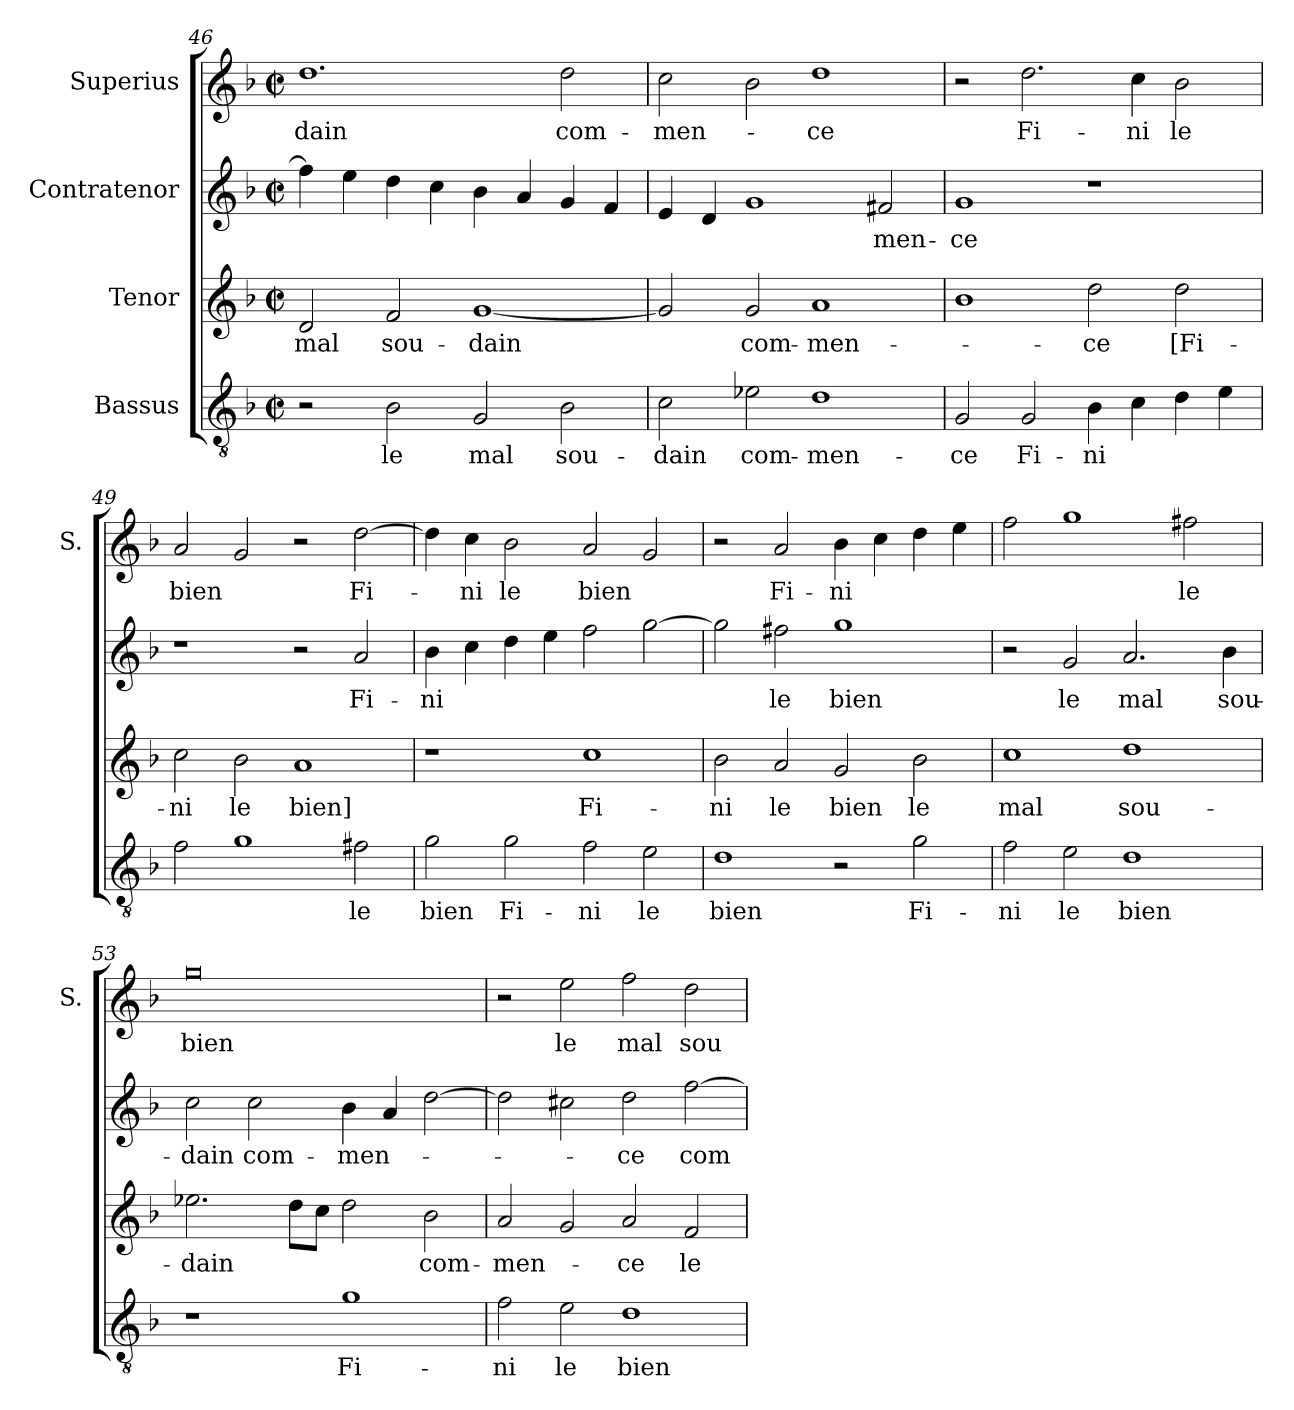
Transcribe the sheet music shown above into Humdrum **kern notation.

**kern	**text	**kern	**text	**kern	**text	**kern	**text
*part4	*part4	*part3	*part3	*part2	*part2	*part1	*part1
*staff4	*staff4	*staff3	*staff3	*staff2	*staff2	*staff1	*staff1
*I"Bassus	*	*I"Tenor	*	*I"Contratenor	*	*I"Superius	*
*	*	*	*	*	*	*I'S.	*
!!LO:PB:g=z
*clefGv2	*	*clefG2	*	*clefG2	*	*clefG2	*
*k[b-]	*	*k[b-]	*	*k[b-]	*	*k[b-]	*
*F:	*	*F:	*	*F:	*	*F:	*
*M2/2	*	*M2/2	*	*M2/2	*	*M2/2	*
*met(c|)	*	*met(c|)	*	*met(c|)	*	*met(c|)	*
=46	=46	=46	=46	=46	=46	=46	=46
2r	.	2d/	mal	4ff\]	.	1.dd\	-dain
.	.	.	.	4ee\	.	.	.
2B-\	le	2f/	sou-	4dd\	.	.	.
.	.	.	.	4cc\	.	.	.
2G/	mal	[1g/	-dain	4b-\	.	.	.
.	.	.	.	4a/	.	.	.
2B-\	sou-	.	.	4g/	.	2dd\	com-
.	.	.	.	4f/	.	.	.
=47	=47	=47	=47	=47	=47	=47	=47
2c\	-dain	2g/]	.	4e/	.	2cc\	-men-
.	.	.	.	4d/	.	.	.
2e-X\	com-	2g/	com-	1g/	.	2b-\	.
1d\	-men-	1a/	-men-	.	.	1dd\	-ce
.	.	.	.	2f#X/	-men-	.	.
=48	=48	=48	=48	=48	=48	=48	=48
2G/	-ce	1b-\	.	1g/	-ce	2r	.
2G/	Fi-	.	.	.	.	2.dd\	Fi-
4B-\	-ni	2dd\	-ce	1r	.	.	.
4c\	.	.	.	.	.	4cc\	-ni
4d\	.	2dd\	[Fi-	.	.	2b-\	le
4e\	.	.	.	.	.	.	.
=49	=49	=49	=49	=49	=49	=49	=49
2f\	.	2cc\	-ni	1r	.	2a/	bien
1g\	.	2b-\	le	.	.	2g/	.
.	.	1a/	bien]	2r	.	2r	.
2f#X\	le	.	.	2a/	Fi-	[2dd\	Fi-
=50	=50	=50	=50	=50	=50	=50	=50
2g\	bien	1r	.	4b-\	-ni	4dd\]	.
.	.	.	.	4cc\	.	4cc\	-ni
2g\	Fi-	.	.	4dd\	.	2b-\	le
.	.	.	.	4ee\	.	.	.
2f\	-ni	1cc\	Fi-	2ff\	.	2a/	bien
2e\	le	.	.	[2gg\	.	2g/	.
!!LO:LB:g=z
=51	=51	=51	=51	=51	=51	=51	=51
1d\	bien	2b-\	-ni	2gg\]	.	2r	.
.	.	2a/	le	2ff#X\	le	2a/	Fi-
2r	.	2g/	bien	1gg\	bien	4b-\	-ni
.	.	.	.	.	.	4cc\	.
2g\	Fi-	2b-\	le	.	.	4dd\	.
.	.	.	.	.	.	4ee\	.
=52	=52	=52	=52	=52	=52	=52	=52
2f\	-ni	1cc\	mal	2r	.	2ff\	.
2e\	le	.	.	2g/	le	1gg\	.
1d\	bien	1dd\	sou-	2.a/	mal	.	.
.	.	.	.	.	.	2ff#X\	le
.	.	.	.	4b-\	sou-	.	.
=53	=53	=53	=53	=53	=53	=53	=53
1r	.	2.ee-X\	-dain	2cc\	-dain	0gg\	bien
.	.	.	.	2cc\	com-	.	.
.	.	8dd\L	.	.	.	.	.
.	.	8cc\J	.	.	.	.	.
1g\	Fi-	2dd\	.	4b-\	-men-	.	.
.	.	.	.	4a/	.	.	.
.	.	2b-\	com-	[2dd\	.	.	.
=54	=54	=54	=54	=54	=54	=54	=54
2f\	-ni	2a/	-men-	2dd\]	.	2r	.
2e\	le	2g/	.	2cc#X\	.	2ee\	le
1d\	bien	2a/	-ce	2dd\	-ce	2ff\	mal
.	.	2f/	le	[2ff\	com-	2dd\	sou-
=	=	=	=	=	=	=	=
*-	*-	*-	*-	*-	*-	*-	*-
